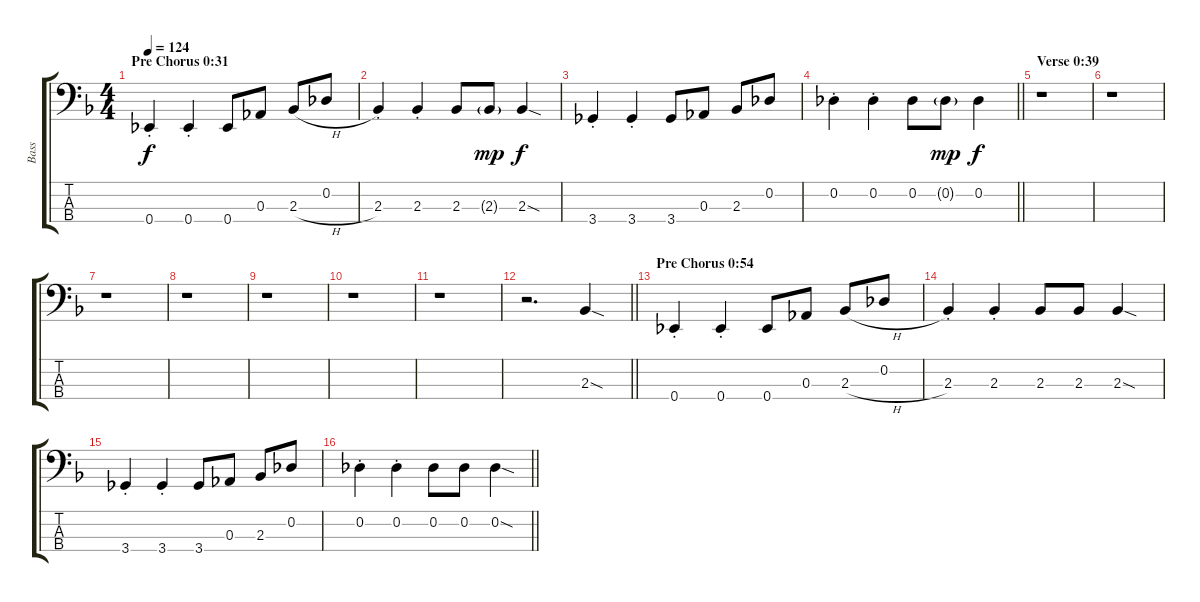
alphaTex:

\track ("Bass" "Bass") {instrument electricbassfinger}
\staff {score tabs}
\tuning (Gb2 Db2 Ab1 Eb1) {hide}
\ts (4 4)
\section ("" "Pre Chorus 0:31")
\tempo 124
\clef f4
\ks f
0.4{st}.4{dy f} 0.4{st}.4 0.4.8 0.3.8 2.3{h}.8 0.2.8 |
2.3{st}.4 2.3{st}.4 2.3.8 2.3{g}.8{dy mp} 2.3{sod}.4{dy f} |
3.4{st}.4 3.4{st}.4 3.4.8 0.3.8 2.3.8 0.2.8 |
\barLineRight lightlight
0.2{st}.4 0.2{st}.4 0.2.8 0.2{g}.8{dy mp} 0.2.4{dy f} |
\section ("" "Verse 0:39")
r.1 |
r.1 |
r.1 |
r.1 |
r.1 |
r.1 |
r.1 |
\barLineRight lightlight
r.2{d} 2.3{sod}.4 |
\section ("" "Pre Chorus 0:54")
0.4{st}.4 0.4{st}.4 0.4.8 0.3.8 2.3{h}.8 0.2.8 |
2.3{st}.4 2.3{st}.4 2.3.8 2.3.8 2.3{sod}.4 |
3.4{st}.4 3.4{st}.4 3.4.8 0.3.8 2.3.8 0.2.8 |
\barLineRight lightlight
0.2{st}.4 0.2{st}.4 0.2.8 0.2.8 0.2{sod}.4
